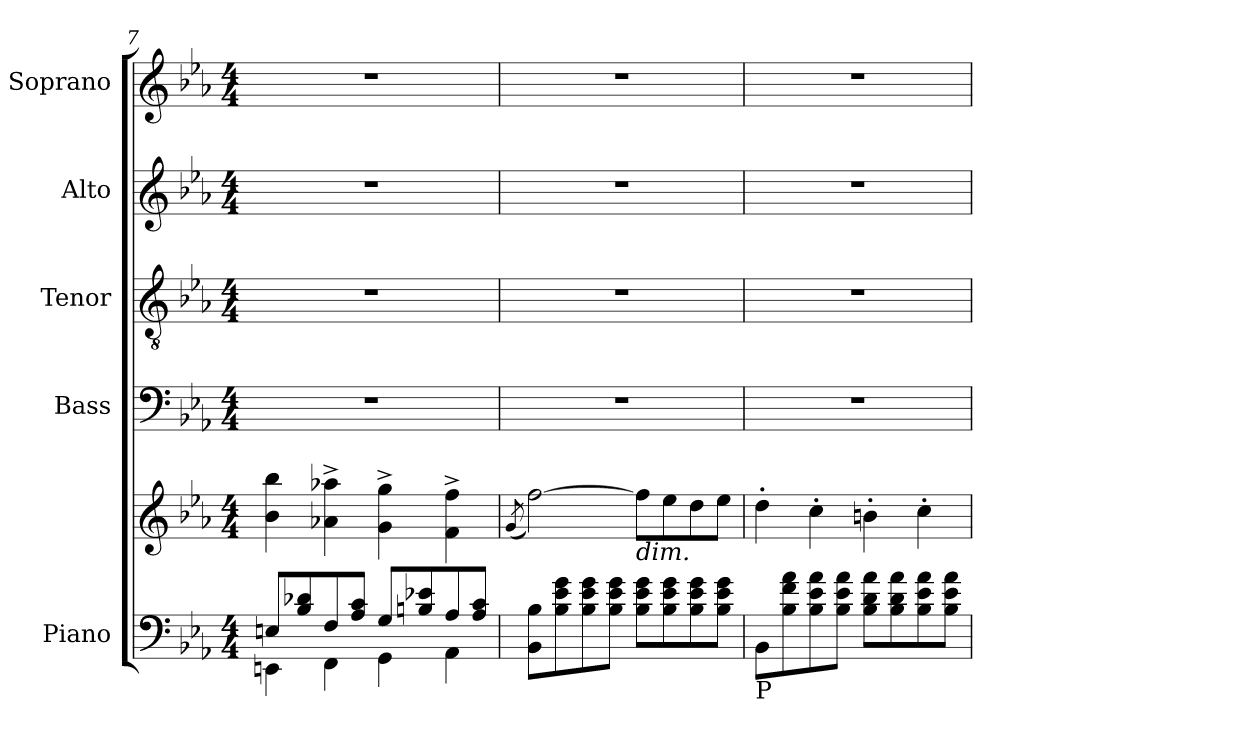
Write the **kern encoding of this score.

**kern	**kern	**kern	**kern	**kern	**kern
*part5	*part5	*part4	*part3	*part2	*part1
*staff6	*staff5	*staff4	*staff3	*staff2	*staff1
*I"Piano	*	*I"Bass	*I"Tenor	*I"Alto	*I"Soprano
*I'Pno.	*	*I'B.	*I'T.	*I'A.	*I'S.
*clefF4	*clefG2	*clefF4	*clefGv2	*clefG2	*clefG2
*	*	*	*ITrd7c12	*	*
*k[b-e-a-]	*k[b-e-a-]	*k[b-e-a-]	*k[b-e-a-]	*k[b-e-a-]	*k[b-e-a-]
*E-:	*E-:	*E-:	*E-:	*E-:	*E-:
*M4/4	*M4/4	*M4/4	*M4/4	*M4/4	*M4/4
=7	=7	=7	=7	=7	=7
*^	*	*	*	*	*
8Eni/L	4EEni\	4b-i\ 4bb-i	1r	1r	1r	1r
8B-i/ 8d-Xi	.	.	.	.	.	.
8Fi/	4FFi\	4a-Xi\^ 4aa-Xi^	.	.	.	.
8A-i/ 8ciJ	.	.	.	.	.	.
8Gi/L	4GGi\	4gi\^ 4ggi^	.	.	.	.
8Bni/ 8e-Xi	.	.	.	.	.	.
8A-i/	4AA-i\	4fi\^ 4ffi^	.	.	.	.
8A-i/ 8ciJ	.	.	.	.	.	.
*v	*v	*	*	*	*	*
=8	=8	=8	=8	=8	=8
.	(8qgi/	.	.	.	.
8BB-i\ 8B-iL	[>2ffi\)	1r	1r	1r	1r
8B-i\ 8e-i 8gi	.	.	.	.	.
8B-i\ 8e-i 8gi	.	.	.	.	.
8B-i\ 8e-i 8giJ	.	.	.	.	.
!	!LO:TX:b:i:t=dim.	!	!	!	!
8B-i\ 8e-i 8giL	8ffi\L]	.	.	.	.
8B-i\ 8e-i 8gi	8ee-i\	.	.	.	.
8B-i\ 8e-i 8gi	8ddi\	.	.	.	.
8B-i\ 8e-i 8giJ	8ee-i\J	.	.	.	.
!!LO:LB:g=z
=9	=9	=9	=9	=9	=9
!LO:TX:b:t=P	!	!	!	!	!
8BB-i\L	4dd'i\	1r	1r	1r	1r
8B-i\ 8fi 8a-i	.	.	.	.	.
8B-i\ 8e-i 8a-i	4cc'i\	.	.	.	.
8B-i\ 8e-i 8a-iJ	.	.	.	.	.
8B-i\ 8di 8a-iL	4bn'i\	.	.	.	.
8B-i\ 8di 8a-i	.	.	.	.	.
8B-i\ 8e-i 8a-i	4cc'i\	.	.	.	.
8B-i\ 8e-i 8a-iJ	.	.	.	.	.
=	=	=	=	=	=
*-	*-	*-	*-	*-	*-
